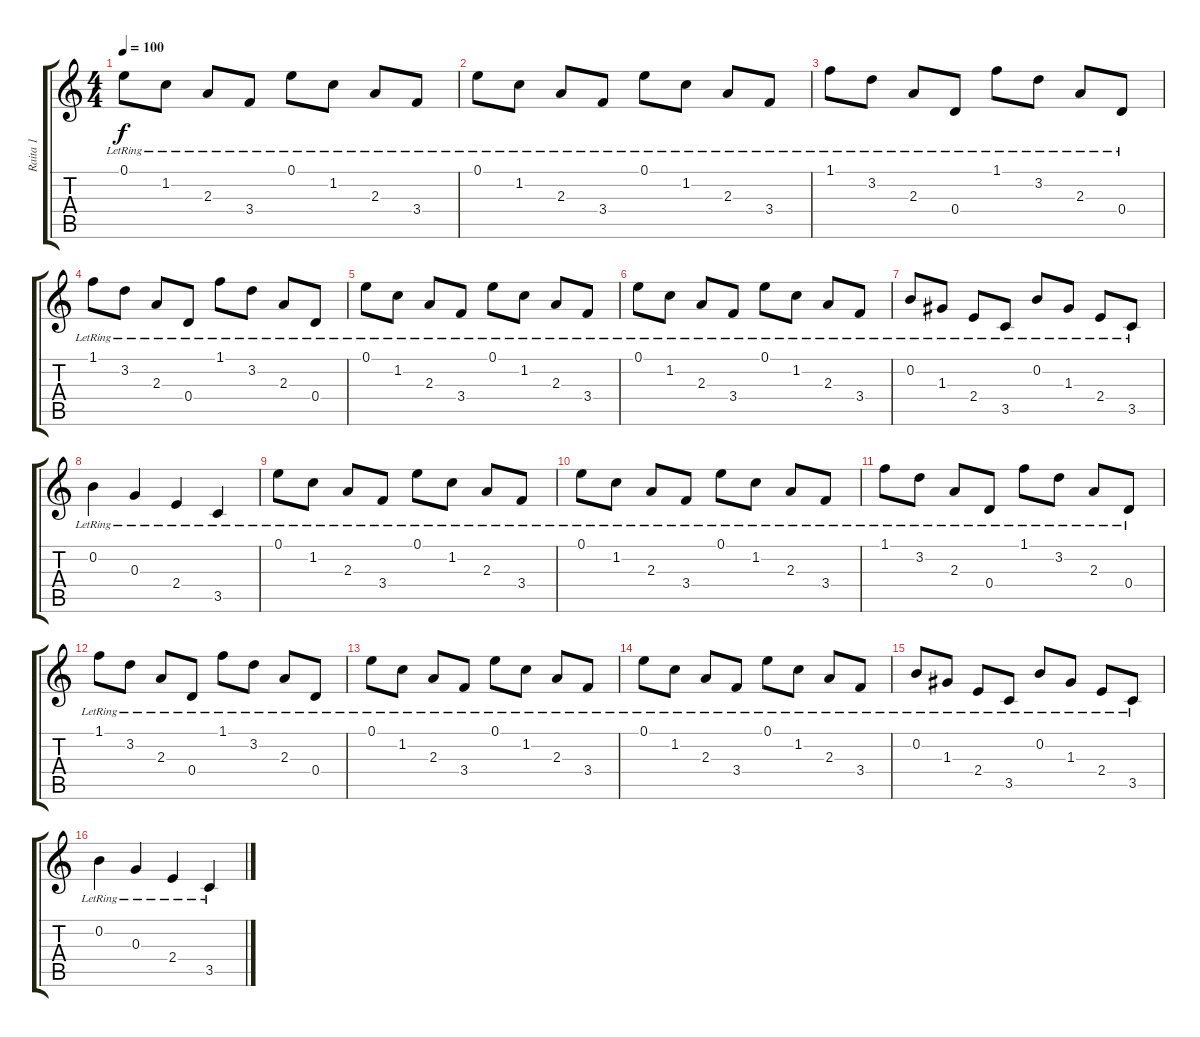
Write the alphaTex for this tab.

\track ("Raita 1" "Raita 1") {instrument acousticguitarnylon}
\staff {score tabs}
\tuning (E4 B3 G3 D3 A2 E2) {hide}
\ts (4 4)
\tempo 100
\clef g2
\ks c
0.1{lr}.8{dy f} 1.2{lr}.8 2.3{lr}.8 3.4{lr}.8 0.1{lr}.8 1.2{lr}.8 2.3{lr}.8 3.4{lr}.8 |
0.1{lr}.8 1.2{lr}.8 2.3{lr}.8 3.4{lr}.8 0.1{lr}.8 1.2{lr}.8 2.3{lr}.8 3.4{lr}.8 |
1.1{lr}.8 3.2{lr}.8 2.3{lr}.8 0.4{lr}.8 1.1{lr}.8 3.2{lr}.8 2.3{lr}.8 0.4{lr}.8 |
1.1{lr}.8 3.2{lr}.8 2.3{lr}.8 0.4{lr}.8 1.1{lr}.8 3.2{lr}.8 2.3{lr}.8 0.4{lr}.8 |
0.1{lr}.8 1.2{lr}.8 2.3{lr}.8 3.4{lr}.8 0.1{lr}.8 1.2{lr}.8 2.3{lr}.8 3.4{lr}.8 |
0.1{lr}.8 1.2{lr}.8 2.3{lr}.8 3.4{lr}.8 0.1{lr}.8 1.2{lr}.8 2.3{lr}.8 3.4{lr}.8 |
0.2{lr}.8 1.3{lr}.8 2.4{lr}.8 3.5{lr}.8 0.2{lr}.8 1.3{lr}.8 2.4{lr}.8 3.5{lr}.8 |
0.2{lr}.4 0.3{lr}.4 2.4{lr}.4 3.5{lr}.4 |
0.1{lr}.8 1.2{lr}.8 2.3{lr}.8 3.4{lr}.8 0.1{lr}.8 1.2{lr}.8 2.3{lr}.8 3.4{lr}.8 |
0.1{lr}.8 1.2{lr}.8 2.3{lr}.8 3.4{lr}.8 0.1{lr}.8 1.2{lr}.8 2.3{lr}.8 3.4{lr}.8 |
1.1{lr}.8 3.2{lr}.8 2.3{lr}.8 0.4{lr}.8 1.1{lr}.8 3.2{lr}.8 2.3{lr}.8 0.4{lr}.8 |
1.1{lr}.8 3.2{lr}.8 2.3{lr}.8 0.4{lr}.8 1.1{lr}.8 3.2{lr}.8 2.3{lr}.8 0.4{lr}.8 |
0.1{lr}.8 1.2{lr}.8 2.3{lr}.8 3.4{lr}.8 0.1{lr}.8 1.2{lr}.8 2.3{lr}.8 3.4{lr}.8 |
0.1{lr}.8 1.2{lr}.8 2.3{lr}.8 3.4{lr}.8 0.1{lr}.8 1.2{lr}.8 2.3{lr}.8 3.4{lr}.8 |
0.2{lr}.8 1.3{lr}.8 2.4{lr}.8 3.5{lr}.8 0.2{lr}.8 1.3{lr}.8 2.4{lr}.8 3.5{lr}.8 |
0.2{lr}.4 0.3{lr}.4 2.4{lr}.4 3.5{lr}.4
